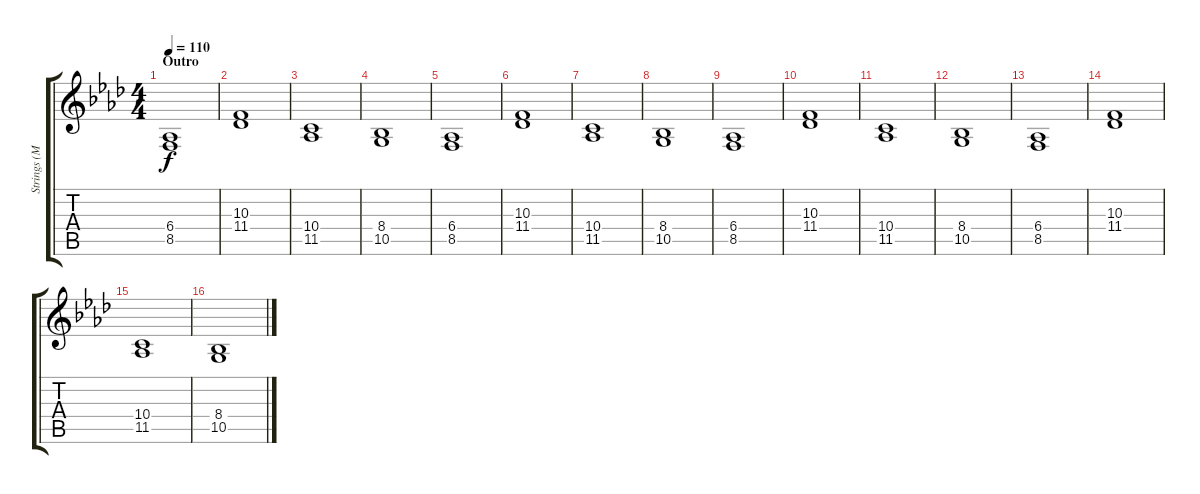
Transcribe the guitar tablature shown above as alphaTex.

\track ("Strings (Mid Keys)" "Strings (M") {instrument stringensemble1}
\staff {score tabs}
\tuning (E4 B3 G3 D3 A2 E2) {hide}
\ts (4 4)
\section ("" "Outro")
\tempo 110
\clef g2
\ks fminor
(6.4 8.5).1{dy f} |
(10.3 11.4).1 |
(10.4 11.5).1 |
(8.4 10.5).1 |
(6.4 8.5).1 |
(10.3 11.4).1 |
(10.4 11.5).1 |
(8.4 10.5).1 |
(6.4 8.5).1 |
(10.3 11.4).1 |
(10.4 11.5).1 |
(8.4 10.5).1 |
(6.4 8.5).1 |
(10.3 11.4).1 |
(10.4 11.5).1 |
(8.4 10.5).1
